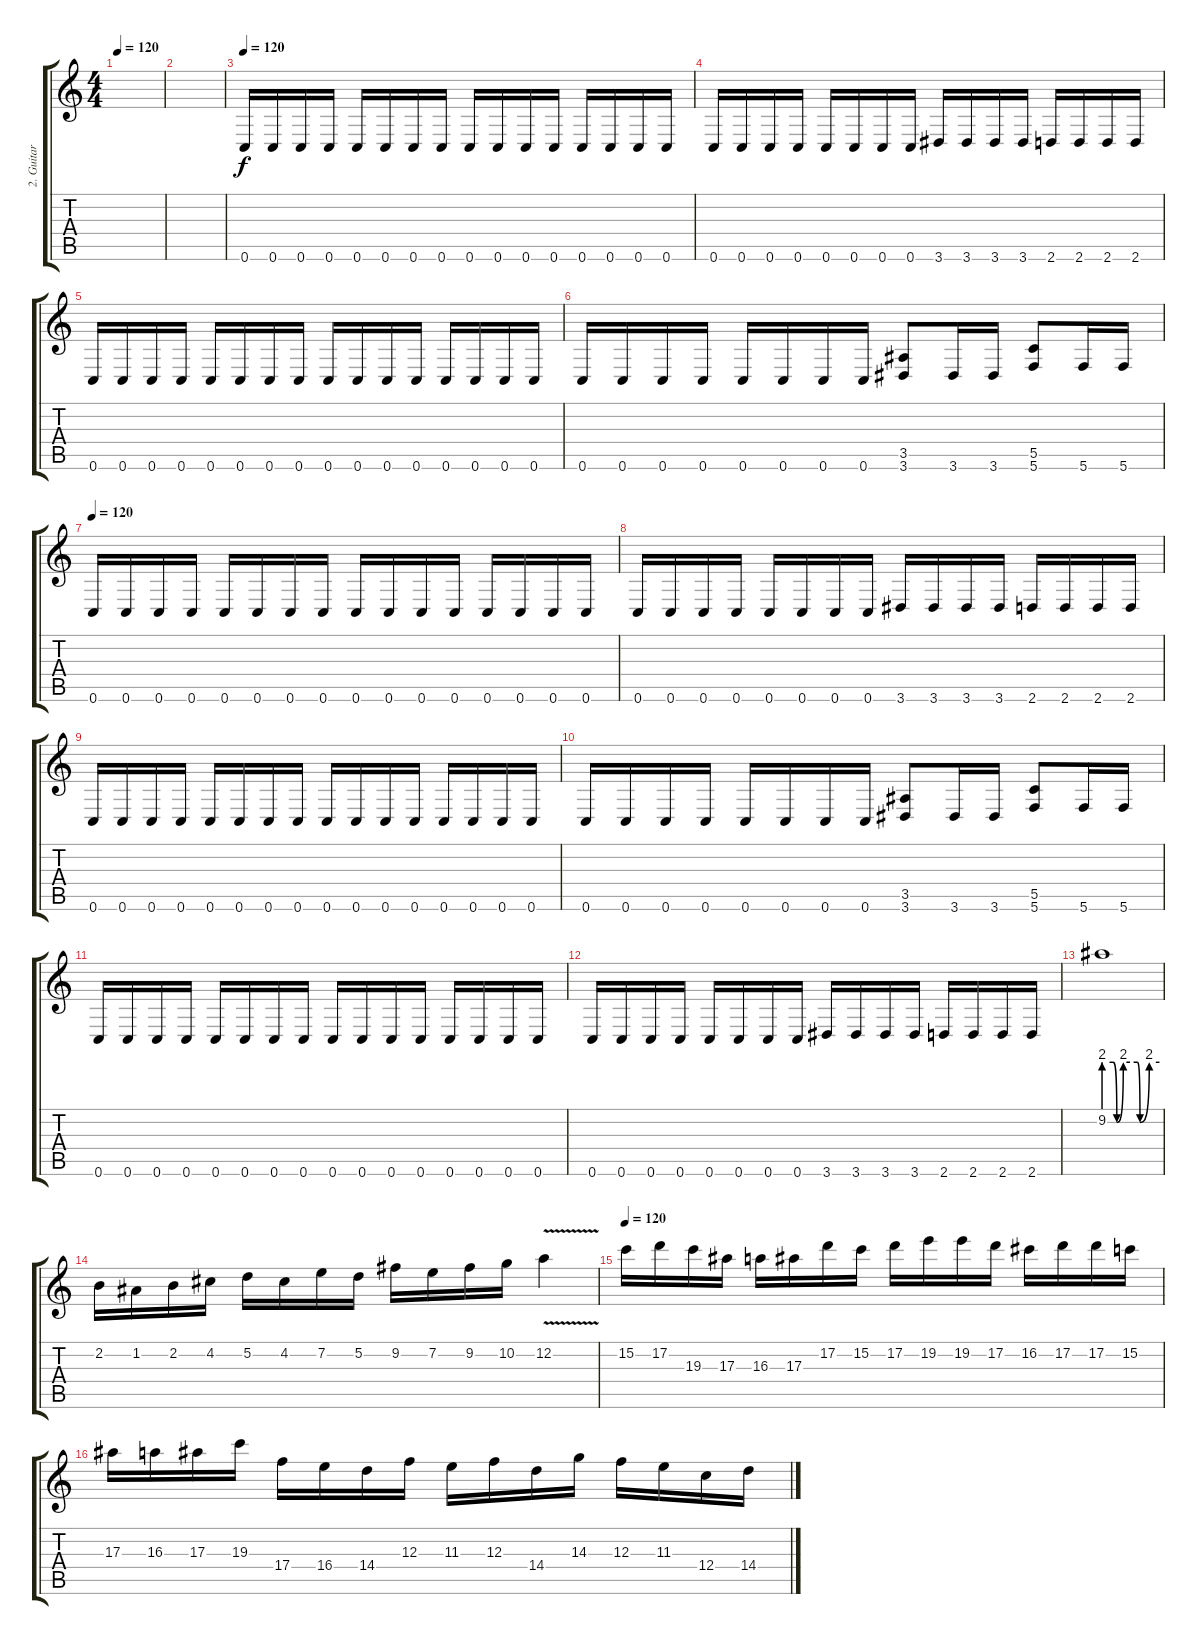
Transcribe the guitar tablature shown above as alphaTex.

\track ("2. Guitar" "2. Guitar") {instrument distortionguitar}
\staff {score tabs}
\tuning (D4 A3 F3 C3 G2 C2) {hide}
\ts (4 4)
\tempo 120
\clef g2
\ks c
|
|
\tempo 120
0.6.16 0.6.16 0.6.16 0.6.16 0.6.16 0.6.16 0.6.16 0.6.16 0.6.16 0.6.16 0.6.16 0.6.16 0.6.16 0.6.16 0.6.16 0.6.16 |
0.6.16 0.6.16 0.6.16 0.6.16 0.6.16 0.6.16 0.6.16 0.6.16 3.6.16 3.6.16 3.6.16 3.6.16 2.6.16 2.6.16 2.6.16 2.6.16 |
0.6.16 0.6.16 0.6.16 0.6.16 0.6.16 0.6.16 0.6.16 0.6.16 0.6.16 0.6.16 0.6.16 0.6.16 0.6.16 0.6.16 0.6.16 0.6.16 |
0.6.16 0.6.16 0.6.16 0.6.16 0.6.16 0.6.16 0.6.16 0.6.16 (3.5 3.6).8 3.6.16 3.6.16 (5.5 5.6).8 5.6.16 5.6.16 |
\tempo 120
0.6.16{balance 9} 0.6.16 0.6.16 0.6.16 0.6.16 0.6.16 0.6.16 0.6.16 0.6.16 0.6.16 0.6.16 0.6.16 0.6.16 0.6.16 0.6.16 0.6.16 |
0.6.16 0.6.16 0.6.16 0.6.16 0.6.16 0.6.16 0.6.16 0.6.16 3.6.16 3.6.16 3.6.16 3.6.16 2.6.16 2.6.16 2.6.16 2.6.16 |
0.6.16 0.6.16 0.6.16 0.6.16 0.6.16 0.6.16 0.6.16 0.6.16 0.6.16 0.6.16 0.6.16 0.6.16 0.6.16 0.6.16 0.6.16 0.6.16 |
0.6.16 0.6.16 0.6.16 0.6.16 0.6.16 0.6.16 0.6.16 0.6.16 (3.5 3.6).8 3.6.16 3.6.16 (5.5 5.6).8 5.6.16 5.6.16 |
0.6.16 0.6.16 0.6.16 0.6.16 0.6.16 0.6.16 0.6.16 0.6.16 0.6.16 0.6.16 0.6.16 0.6.16 0.6.16 0.6.16 0.6.16 0.6.16 |
0.6.16 0.6.16 0.6.16 0.6.16 0.6.16 0.6.16 0.6.16 0.6.16 3.6.16 3.6.16 3.6.16 3.6.16 2.6.16 2.6.16 2.6.16 2.6.16 |
9.2{be (custom 0 8 10 8 14 0 21 8 36 8 39 0 49 8 60 8)}.1 |
2.2.16 1.2.16 2.2.16 4.2.16 5.2.16 4.2.16 7.2.16 5.2.16 9.2.16 7.2.16 9.2.16 10.2.16 12.2{v}.4 |
\tempo 120
15.2.16 17.2.16 19.3.16 17.3.16 16.3.16 17.3.16 17.2.16 15.2.16 17.2.16 19.2.16 19.2.16 17.2.16 16.2.16 17.2.16 17.2.16 15.2.16 |
17.3.16 16.3.16 17.3.16 19.3.16 17.4.16 16.4.16 14.4.16 12.3.16 11.3.16 12.3.16 14.4.16 14.3.16 12.3.16 11.3.16 12.4.16 14.4.16
